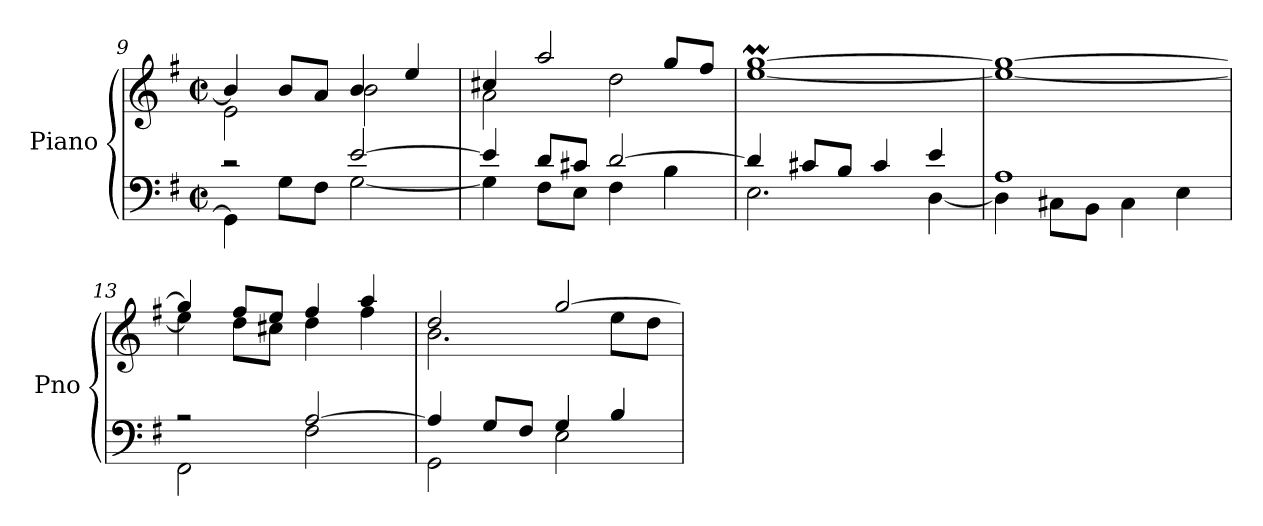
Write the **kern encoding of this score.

**kern	**kern
*part1	*part1
*staff2	*staff1
*I"Piano	*
*I'Pno	*
*clefF4	*clefG2
*k[f#]	*k[f#]
*M2/2	*M2/2
*met(c|)	*met(c|)
=9	=9
*^	*^
2r	4GG\]	4b/]	2e\
.	8G\L	8b/L	.
.	8F#\J	8a/J	.
[2e/	[2G\	4b/	2b\
.	.	4ee/	.
=10	=10	=10	=10
4e/]	4G\]	4cc#X/	2a\
8d/L	8F#\L	2aa/	.
8c#X/J	8E\J	.	.
[2d/	4F#\	.	2dd\
.	4B\	8gg/L	.
.	.	8ff#/J	.
=11	=11	=11	=11
4d/]	2.E\	[1ggM	[1ee
8c#X/L	.	.	.
8B/J	.	.	.
4c#/	.	.	.
4e/	[4D\	.	.
!!LO:LB:g=z	!!
=12	=12	=12	=12
1A	4D\]	1gg_	1ee_
.	8C#X\L	.	.
.	8BB\J	.	.
.	4C#\	.	.
.	4E\	.	.
=13	=13	=13	=13
2r	2FF#\	4gg/]	4ee\]
.	.	8ff#/L	8dd\L
.	.	8ee/J	8cc#X\J
[2A/	2F#\	4ff#/	4dd\
.	.	4aa/	4ff#\
=14	=14	=14	=14
4A/]	2GG\	2dd/	2.b\
8G/L	.	.	.
8F#/J	.	.	.
4G/	2E\	[2gg/	.
4B/	.	.	8ee\L
.	.	.	8dd\J
*v	*v	*	*
*	*v	*v
=	=
*-	*-
